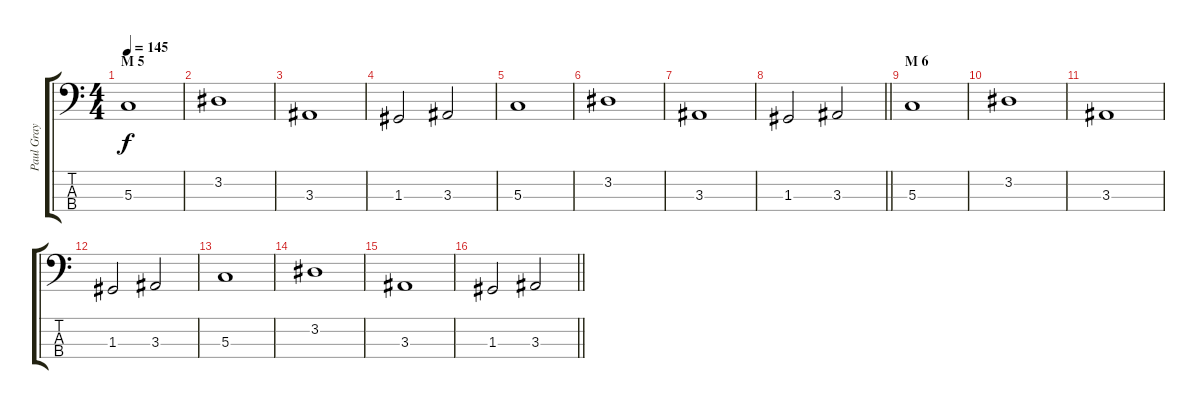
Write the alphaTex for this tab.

\track ("Paul Gray" "Paul Gray") {instrument electricbasspick}
\staff {score tabs}
\tuning (F2 C2 G1 C1) {hide}
\ts (4 4)
\section ("" "M 5")
\tempo 145
\clef f4
\ks c
5.3.1{dy f} |
3.2.1 |
3.3.1 |
1.3.2 3.3.2 |
5.3.1 |
3.2.1 |
3.3.1 |
\barLineRight lightlight
1.3.2 3.3.2 |
\section ("" "M 6")
5.3.1 |
3.2.1 |
3.3.1 |
1.3.2 3.3.2 |
5.3.1 |
3.2.1 |
3.3.1 |
\barLineRight lightlight
1.3.2 3.3.2
